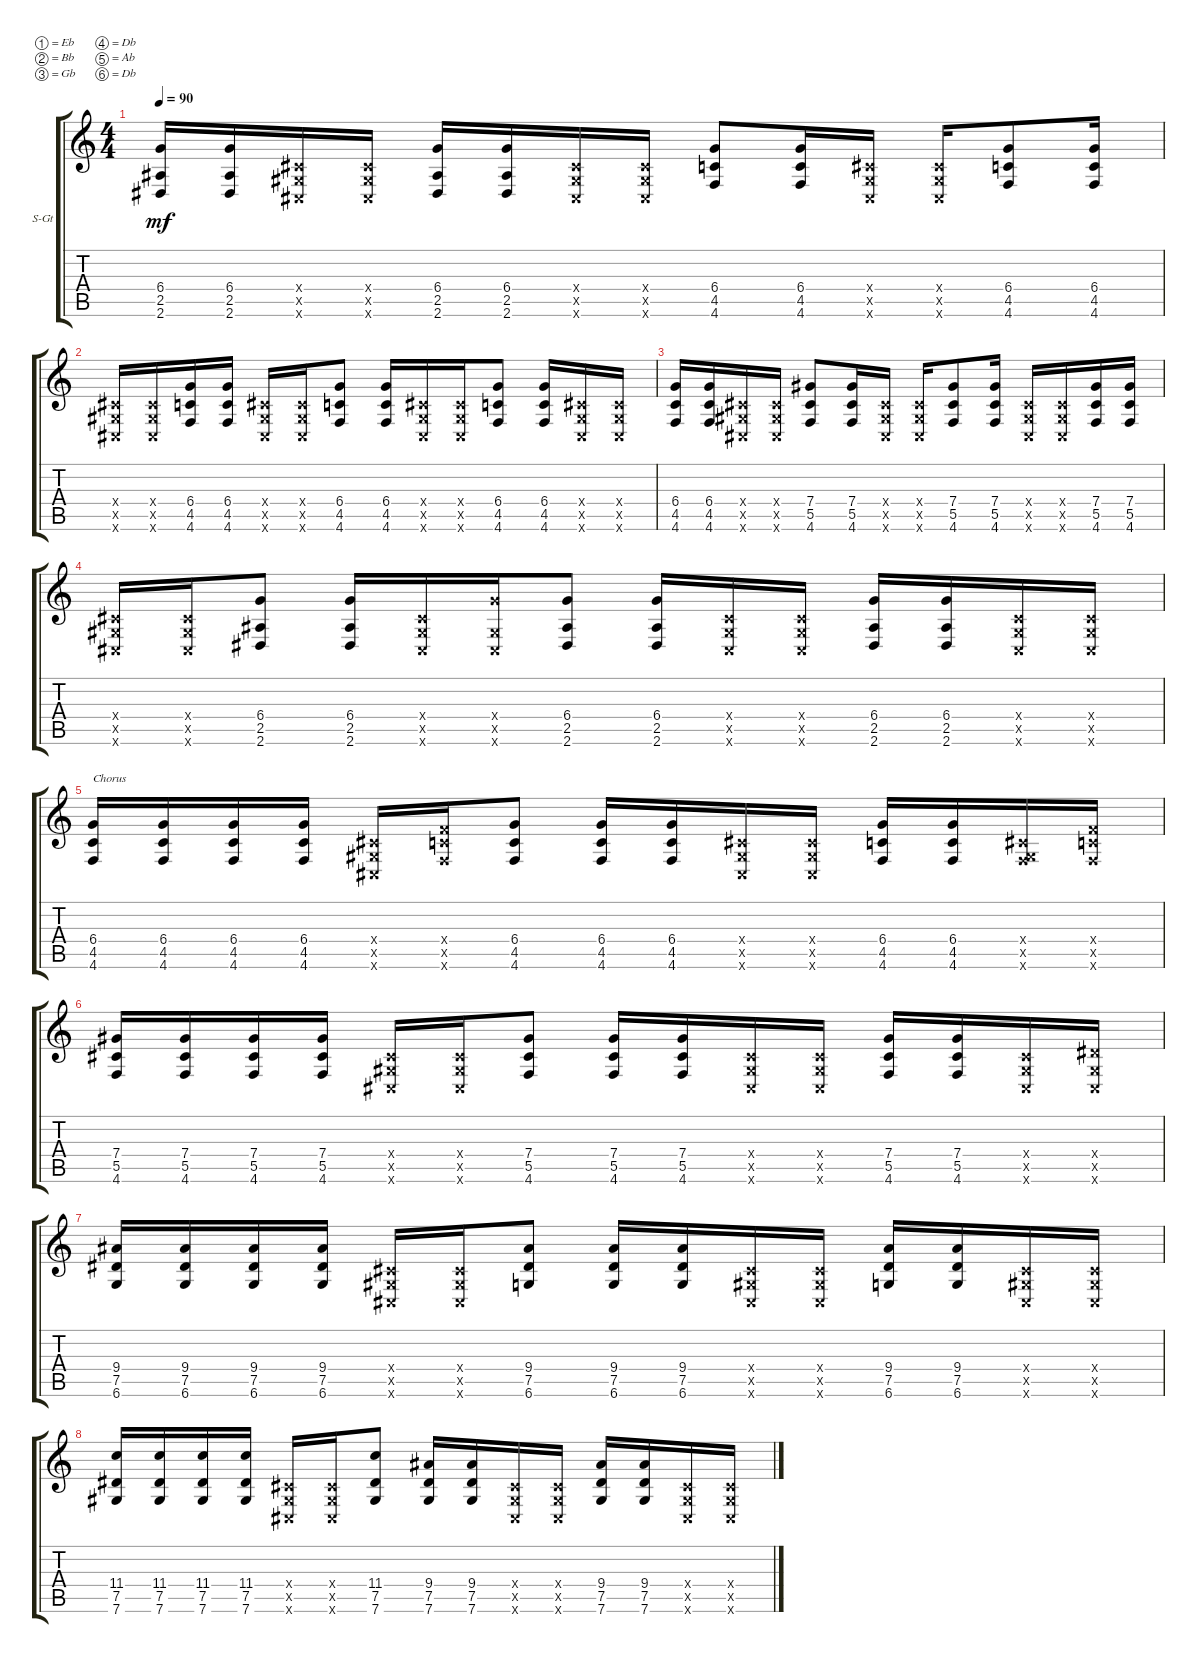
\defaultSystemsLayout 4
\bracketExtendMode groupsimilarinstruments
\firstSystemTrackNameOrientation horizontal
\otherSystemsTrackNameOrientation horizontal
\track ("Steel Guitar" "S-Gt") {instrument acousticguitarsteel}
\staff {score tabs}
\tuning (Eb4 Bb3 Gb3 Db3 Ab2 Db2)
\ts (4 4)
\tempo 90
\clef g2
\ks c
(2.6{t} 2.5{t} 6.4{t}).16{dy mf} (2.6 2.5 6.4).16 (0.6{x} 0.5{x} 0.4{x}).16 (0.6{x} 0.5{x} 0.4{x}).16 (2.6 2.5 6.4).16 (2.6 2.5 6.4).16 (0.6{x} 0.5{x} 0.4{x}).16 (0.4{x} 0.5{x} 0.6{x}).16 (4.6 4.5 6.4).8 (4.6 4.5 6.4).16 (0.6{x} 0.5{x} 0.4{x}).16 (0.6{x} 0.5{x} 0.4{x}).16 (4.6 4.5 6.4).8 (4.6 4.5 6.4).16 |
(0.6{x} 0.5{x} 0.4{x}).16 (0.4{x} 0.5{x} 0.6{x}).16 (4.6 4.5 6.4).16 (4.6 4.5 6.4).16 (0.6{x} 0.5{x} 0.4{x}).16 (0.4{x} 0.5{x} 0.6{x}).16 (4.6 4.5 6.4).8 (4.6 4.5 6.4).16 (0.6{x} 0.5{x} 0.4{x}).16 (0.6{x} 0.5{x} 0.4{x}).16 (4.6 4.5 6.4).8 (4.6 4.5 6.4).16 (0.6{x} 0.5{x} 0.4{x}).16 (0.4{x} 0.5{x} 0.6{x}).16 |
(4.6 4.5 6.4).16 (4.6 4.5 6.4).16 (0.6{x} 0.5{x} 0.4{x}).16 (0.4{x} 0.5{x} 0.6{x}).16 (4.6 5.5 7.4).8 (4.6 5.5 7.4).16 (0.6{x} 0.5{x} 0.4{x}).16 (0.6{x} 0.5{x} 0.4{x}).16 (4.6 5.5 7.4).8 (4.6 5.5 7.4).16 (0.6{x} 0.5{x} 0.4{x}).16 (0.4{x} 0.5{x} 0.6{x}).16 (4.6 5.5 7.4).16 (4.6 5.5 7.4).16 |
(0.6{x} 0.5{x} 0.4{x}).16 (0.4{x} 0.5{x} 0.6{x}).16 (2.6 2.5 6.4).8 (2.6 2.5 6.4).16 (0.6{x} 0.5{x} 0.4{x}).16 (0.6{x} 0.5{x} 6.4{x}).16 (2.6 2.5 6.4).8 (2.6 2.5 6.4).16 (0.6{x} 0.5{x} 0.4{x}).16 (0.6{x} 0.5{x} 0.4{x}).16 (2.6 2.5 6.4).16 (2.6 2.5 6.4).16 (0.6{x} 0.5{x} 0.4{x}).16 (0.4{x} 0.5{x} 0.6{x}).16 |
(4.6 4.5 6.4).16{txt "Chorus"} (6.4 4.5 4.6).16 (4.5 6.4 4.6).16 (4.6 4.5 6.4).16 (0.6{x} 0.5{x} 0.4{x}).16 (4.6{x} 4.5{x} 4.4{x}).16 (4.6 4.5 6.4).8 (4.6 4.5 6.4).16 (4.6 4.5 6.4).16 (0.4{x} 0.5{x} 0.6{x}).16 (0.6{x} 0.5{x} 0.4{x}).16 (4.6 4.5 6.4).16 (6.4 4.5 4.6).16 (4.6{x} 0.5{x} 0.4{x}).16 (4.4{x} 4.5{x} 4.6{x}).16 |
(4.6 5.5 7.4).16 (5.5 4.6 7.4).16 (4.6 5.5 7.4).16 (7.4 5.5 4.6).16 (0.6{x} 0.5{x} 0.4{x}).16 (0.4{x} 0.5{x} 0.6{x}).16 (4.6 5.5 7.4).8 (4.6 5.5 7.4).16 (7.4 5.5 4.6).16 (0.6{x} 0.5{x} 0.4{x}).16 (0.4{x} 0.5{x} 0.6{x}).16 (4.6 5.5 7.4).16 (7.4 5.5 4.6).16 (0.6{x} 0.5{x} 0.4{x}).16 (2.4{x} 0.5{x} 0.6{x}).16 |
(6.6 7.5 9.4).16 (9.4 7.5 6.6).16 (6.6 7.5 9.4).16 (9.4 7.5 6.6).16 (0.6{x} 0.5{x} 0.4{x}).16 (0.4{x} 0.5{x} 0.6{x}).16 (6.6 7.5 9.4).8 (6.6 7.5 9.4).16 (9.4 7.5 6.6).16 (0.6{x} 0.5{x} 0.4{x}).16 (0.4{x} 0.5{x} 0.6{x}).16 (6.6 7.5 9.4).16 (9.4 7.5 6.6).16 (0.6{x} 0.5{x} 0.4{x}).16 (0.4{x} 0.5{x} 0.6{x}).16 |
(7.6 7.5 11.4).16 (11.4 7.5 7.6).16 (7.6 7.5 11.4).16 (11.4 7.5 7.6).16 (0.6{x} 0.5{x} 0.4{x}).16 (0.4{x} 0.5{x} 0.6{x}).16 (7.6 7.5 11.4).8 (7.6 7.5 9.4).16 (9.4 7.5 7.6).16 (0.6{x} 0.5{x} 0.4{x}).16 (0.4{x} 0.5{x} 0.6{x}).16 (7.6 7.5 9.4).16 (9.4 7.5 7.6).16 (0.6{x} 0.5{x} 0.4{x}).16 (0.4{x} 0.5{x} 0.6{x}).16
